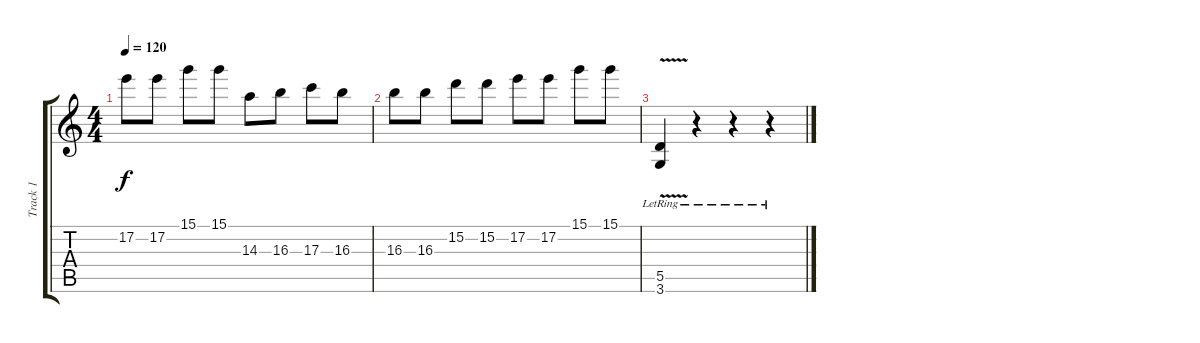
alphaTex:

\track ("Track 1" "Track 1") {instrument electricguitarclean}
\staff {score tabs}
\tuning (E4 B3 G3 D3 A2 E2) {hide}
\ts (4 4)
\tempo 120
\clef g2
\ks c
17.2.8{dy f} 17.2.8 15.1.8 15.1.8 14.3.8 16.3.8 17.3.8 16.3.8 |
16.3.8 16.3.8 15.2.8 15.2.8 17.2.8 17.2.8 15.1.8 15.1.8 |
(5.5{lr} 3.6{v lr}).4 r.4 r.4 r.4
